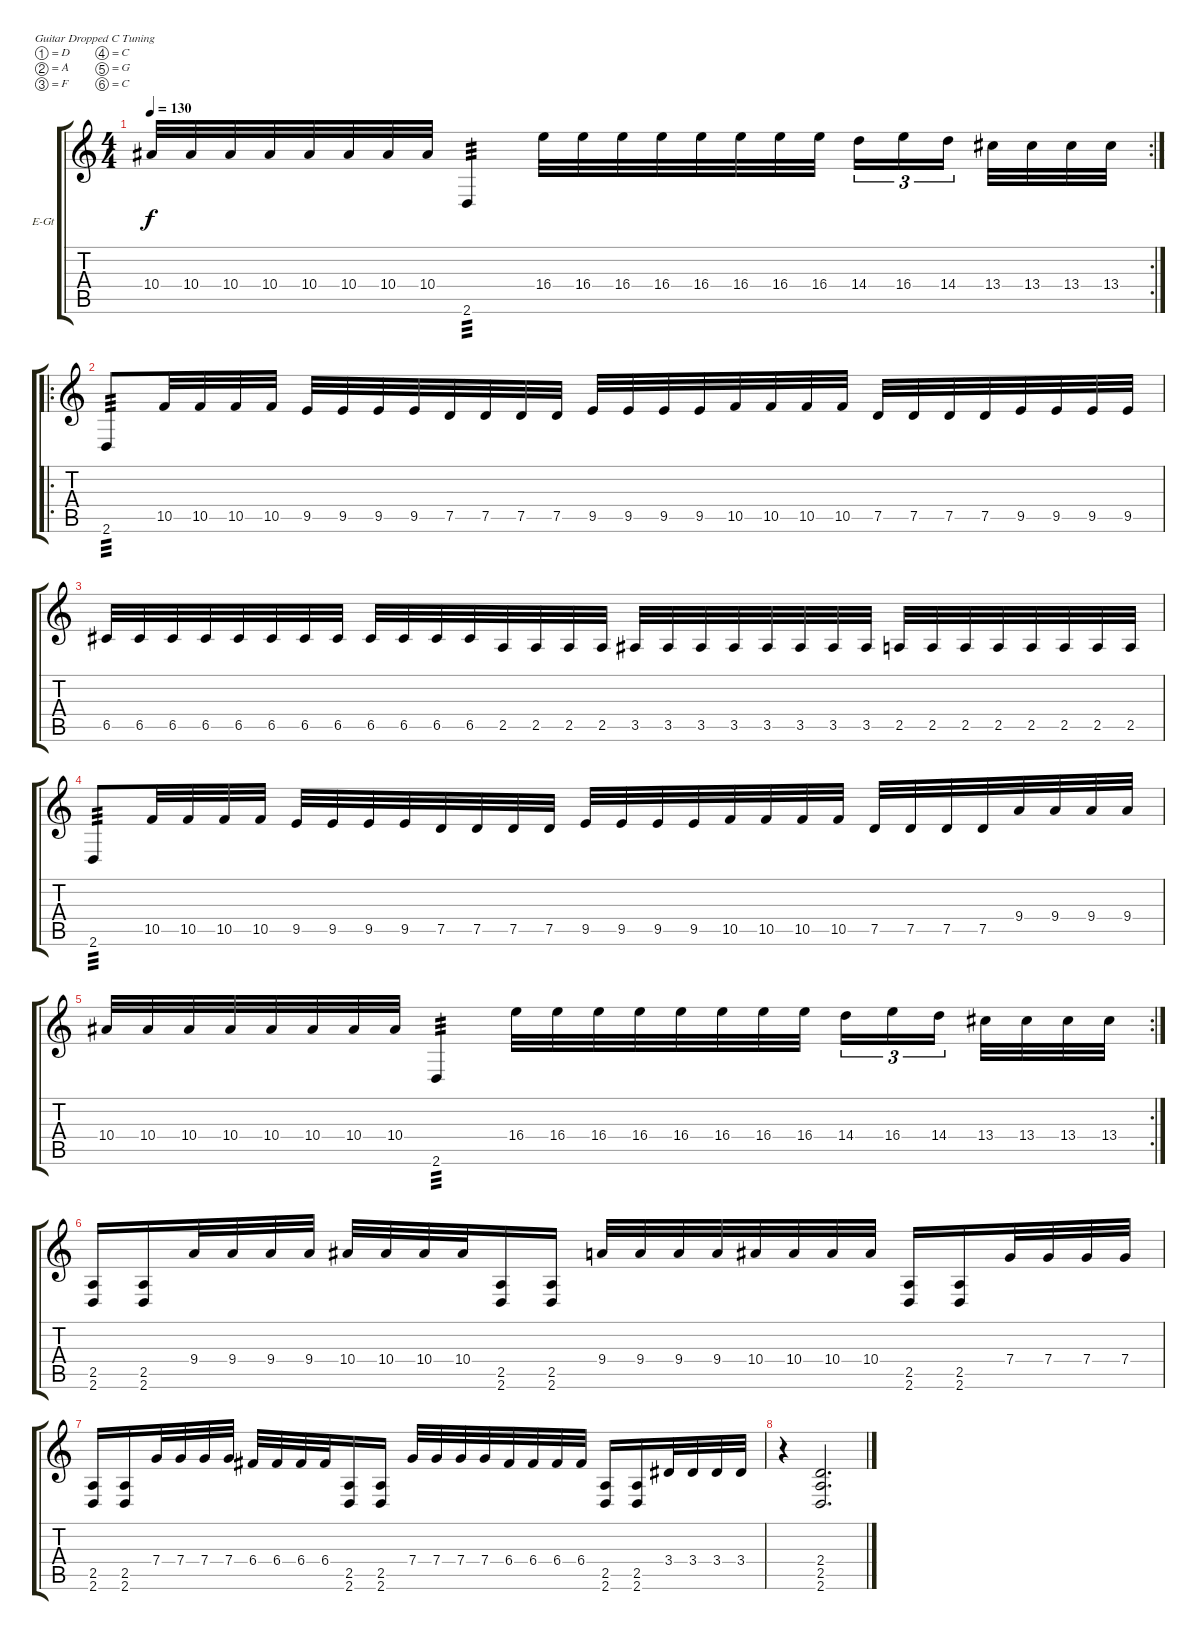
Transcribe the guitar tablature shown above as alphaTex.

\bracketExtendMode groupsimilarinstruments
\firstSystemTrackNameOrientation horizontal
\otherSystemsTrackNameOrientation horizontal
\track ("Traccia 2" "E-Gt") {instrument distortionguitar}
\staff {score tabs}
\tuning (D4 A3 F3 C3 G2 C2)
\rc 2
\ts (4 4)
\tempo 130
\clef g2
\ks c
10.4.32{dy f} 10.4.32 10.4.32 10.4.32 10.4.32 10.4.32 10.4.32 10.4.32 2.6.4{tp 3} 16.4.32 16.4.32 16.4.32 16.4.32 16.4.32 16.4.32 16.4.32 16.4.32 14.4.16{tu (3 2)} 16.4.16{tu (3 2)} 14.4.16{tu (3 2)} 13.4.32 13.4.32 13.4.32 13.4.32 |
\ro
2.6.8{tp 3} 10.5.32 10.5.32 10.5.32 10.5.32 9.5.32 9.5.32 9.5.32 9.5.32 7.5.32 7.5.32 7.5.32 7.5.32 9.5.32 9.5.32 9.5.32 9.5.32 10.5.32 10.5.32 10.5.32 10.5.32 7.5.32 7.5.32 7.5.32 7.5.32 9.5.32 9.5.32 9.5.32 9.5.32 |
6.5.32 6.5.32 6.5.32 6.5.32 6.5.32 6.5.32 6.5.32 6.5.32 6.5.32 6.5.32 6.5.32 6.5.32 2.5.32 2.5.32 2.5.32 2.5.32 3.5.32 3.5.32 3.5.32 3.5.32 3.5.32 3.5.32 3.5.32 3.5.32 2.5.32 2.5.32 2.5.32 2.5.32 2.5.32 2.5.32 2.5.32 2.5.32 |
2.6.8{tp 3} 10.5.32 10.5.32 10.5.32 10.5.32 9.5.32 9.5.32 9.5.32 9.5.32 7.5.32 7.5.32 7.5.32 7.5.32 9.5.32 9.5.32 9.5.32 9.5.32 10.5.32 10.5.32 10.5.32 10.5.32 7.5.32 7.5.32 7.5.32 7.5.32 9.4.32 9.4.32 9.4.32 9.4.32 |
\rc 2
10.4.32 10.4.32 10.4.32 10.4.32 10.4.32 10.4.32 10.4.32 10.4.32 2.6.4{tp 3} 16.4.32 16.4.32 16.4.32 16.4.32 16.4.32 16.4.32 16.4.32 16.4.32 14.4.16{tu (3 2)} 16.4.16{tu (3 2)} 14.4.16{tu (3 2)} 13.4.32 13.4.32 13.4.32 13.4.32 |
(2.5 2.6).16 (2.5 2.6).16 9.4.32 9.4.32 9.4.32 9.4.32 10.4.32 10.4.32 10.4.32 10.4.32 (2.5 2.6).16 (2.5 2.6).16 9.4.32 9.4.32 9.4.32 9.4.32 10.4.32 10.4.32 10.4.32 10.4.32 (2.5 2.6).16 (2.5 2.6).16 7.4.32 7.4.32 7.4.32 7.4.32 |
(2.5 2.6).16 (2.5 2.6).16 7.4.32 7.4.32 7.4.32 7.4.32 6.4.32 6.4.32 6.4.32 6.4.32 (2.5 2.6).16 (2.5 2.6).16 7.4.32 7.4.32 7.4.32 7.4.32 6.4.32 6.4.32 6.4.32 6.4.32 (2.5 2.6).16 (2.5 2.6).16 3.4.32 3.4.32 3.4.32 3.4.32 |
r.4 (2.4 2.5 2.6).2{d}
